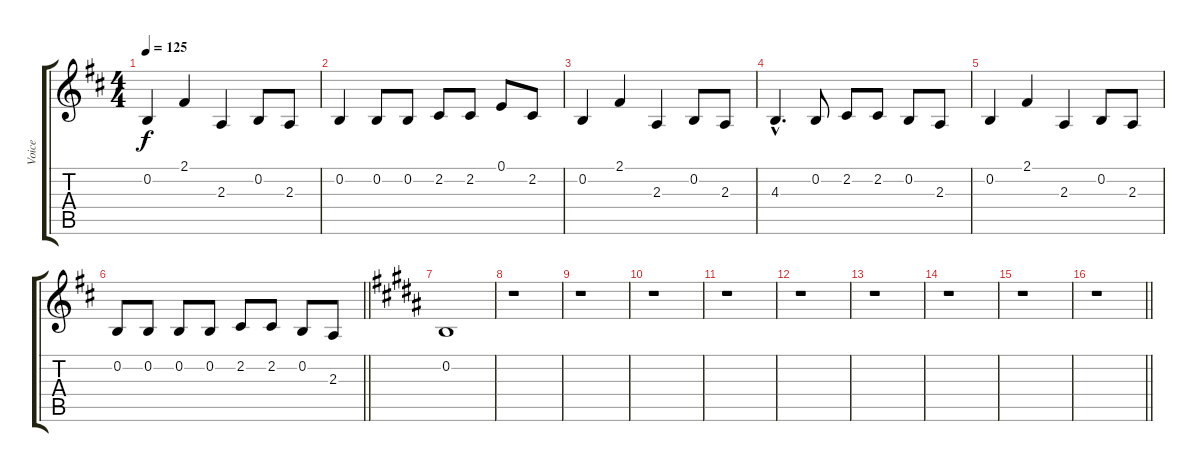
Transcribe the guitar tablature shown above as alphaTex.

\track ("Voice" "Voice") {instrument fx5brightness}
\staff {score tabs}
\tuning (E4 B3 G3 D3 A2 E2) {hide}
\ts (4 4)
\tempo 125
\clef g2
\ks d
0.2.4{dy f} 2.1.4 2.3.4 0.2.8 2.3.8 |
0.2.4 0.2.8 0.2.8 2.2.8 2.2.8 0.1.8 2.2.8 |
0.2.4 2.1.4 2.3.4 0.2.8 2.3.8 |
4.3{hac}.4{d} 0.2.8 2.2.8 2.2.8 0.2.8 2.3.8 |
0.2.4 2.1.4 2.3.4 0.2.8 2.3.8 |
\barLineRight lightlight
0.2.8 0.2.8 0.2.8 0.2.8 2.2.8 2.2.8 0.2.8 2.3.8 |
\ks b
0.2.1 |
r.1 |
r.1 |
r.1 |
r.1 |
r.1 |
r.1 |
r.1 |
r.1 |
\barLineRight lightlight
r.1
